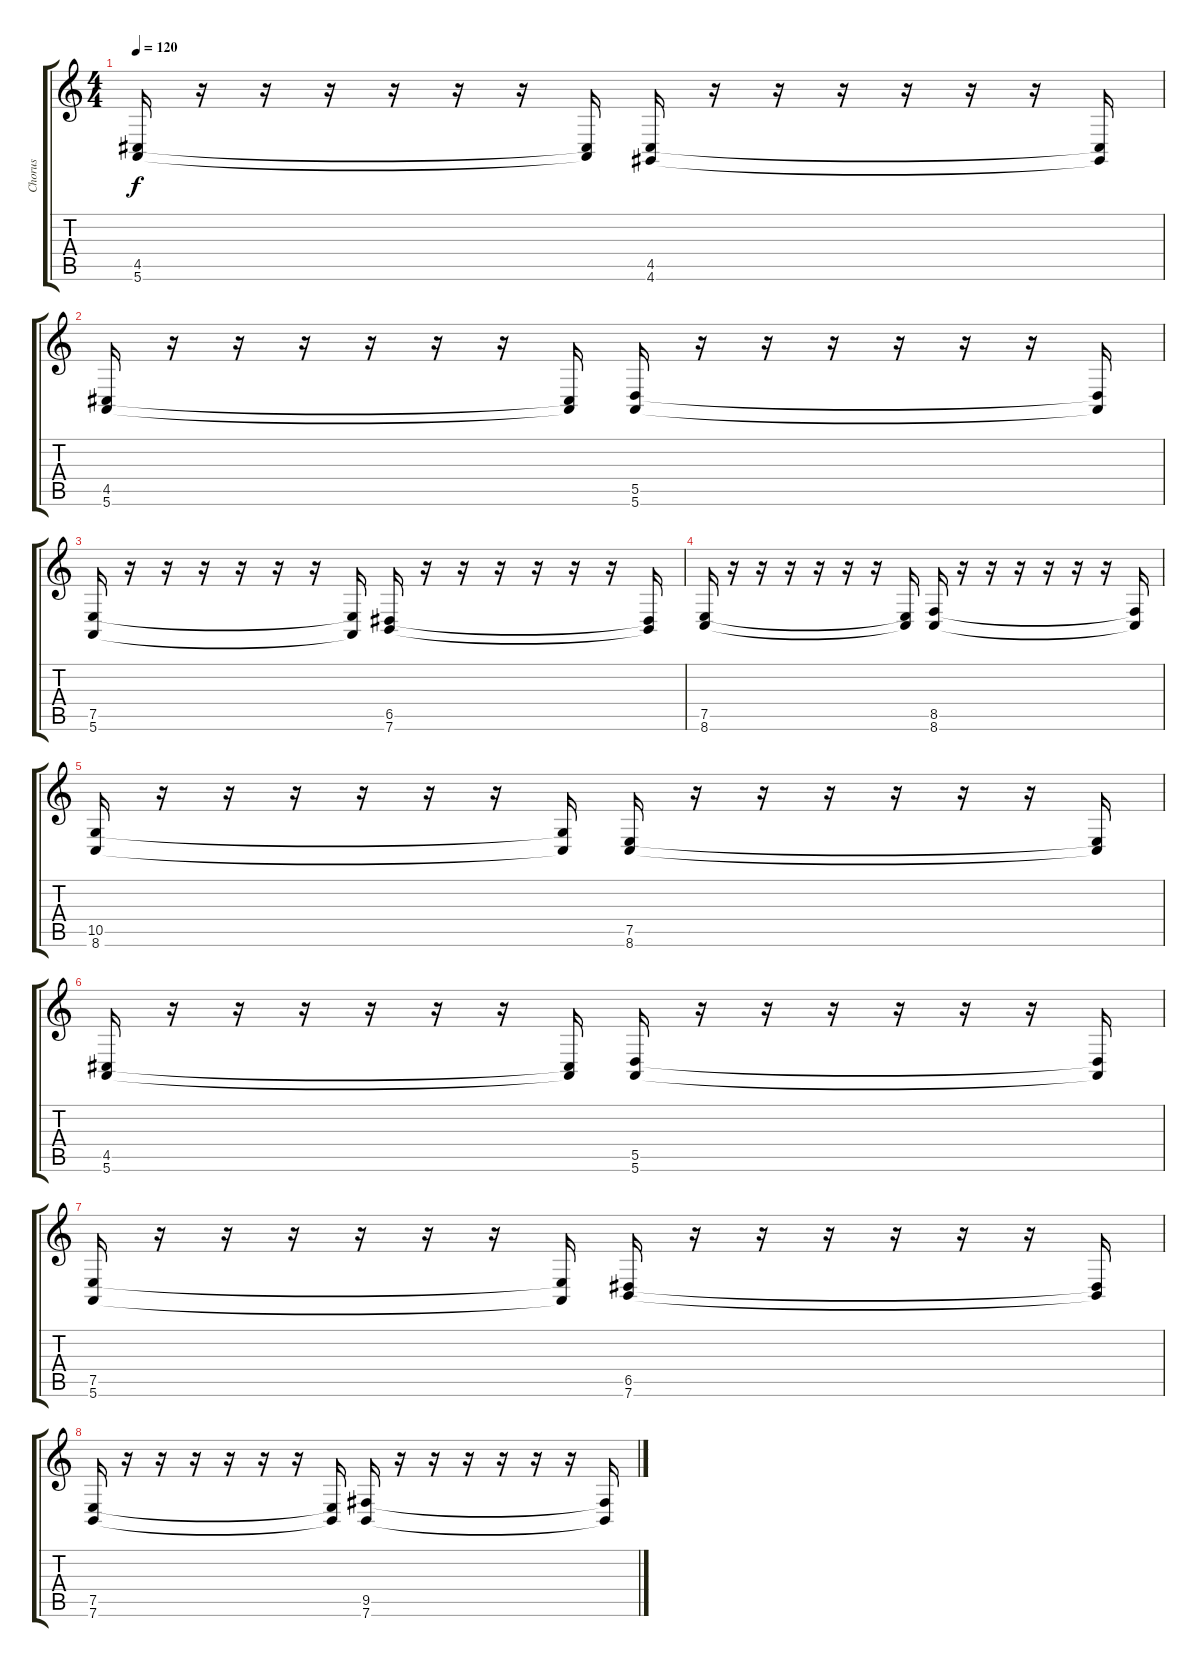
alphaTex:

\track ("Chorus" "Chorus") {instrument tremolostrings}
\staff {score tabs}
\tuning (E4 B3 G3 D3 A2 E2) {hide}
\ts (4 4)
\tempo 120
\clef g2
\ks c
(4.5 5.6).16{dy f} r.16 r.16 r.16 r.16 r.16 r.16 (4.5{t} 5.6{t}).16 (4.5 4.6).16 r.16 r.16 r.16 r.16 r.16 r.16 (4.5{t} 4.6{t}).16 |
(4.5 5.6).16 r.16 r.16 r.16 r.16 r.16 r.16 (4.5{t} 5.6{t}).16 (5.5 5.6).16 r.16 r.16 r.16 r.16 r.16 r.16 (5.5{t} 5.6{t}).16 |
(7.5 5.6).16 r.16 r.16 r.16 r.16 r.16 r.16 (7.5{t} 5.6{t}).16 (6.5 7.6).16 r.16 r.16 r.16 r.16 r.16 r.16 (6.5{t} 7.6{t}).16 |
(7.5 8.6).16 r.16 r.16 r.16 r.16 r.16 r.16 (7.5{t} 8.6{t}).16 (8.5 8.6).16 r.16 r.16 r.16 r.16 r.16 r.16 (8.5{t} 8.6{t}).16 |
(10.5 8.6).16 r.16 r.16 r.16 r.16 r.16 r.16 (10.5{t} 8.6{t}).16 (7.5 8.6).16 r.16 r.16 r.16 r.16 r.16 r.16 (7.5{t} 8.6{t}).16 |
(4.5 5.6).16 r.16 r.16 r.16 r.16 r.16 r.16 (4.5{t} 5.6{t}).16 (5.5 5.6).16 r.16 r.16 r.16 r.16 r.16 r.16 (5.5{t} 5.6{t}).16 |
(7.5 5.6).16 r.16 r.16 r.16 r.16 r.16 r.16 (7.5{t} 5.6{t}).16 (6.5 7.6).16 r.16 r.16 r.16 r.16 r.16 r.16 (6.5{t} 7.6{t}).16 |
(7.5 7.6).16 r.16 r.16 r.16 r.16 r.16 r.16 (7.5{t} 7.6{t}).16 (9.5 7.6).16 r.16 r.16 r.16 r.16 r.16 r.16 (9.5{t} 7.6{t}).16
